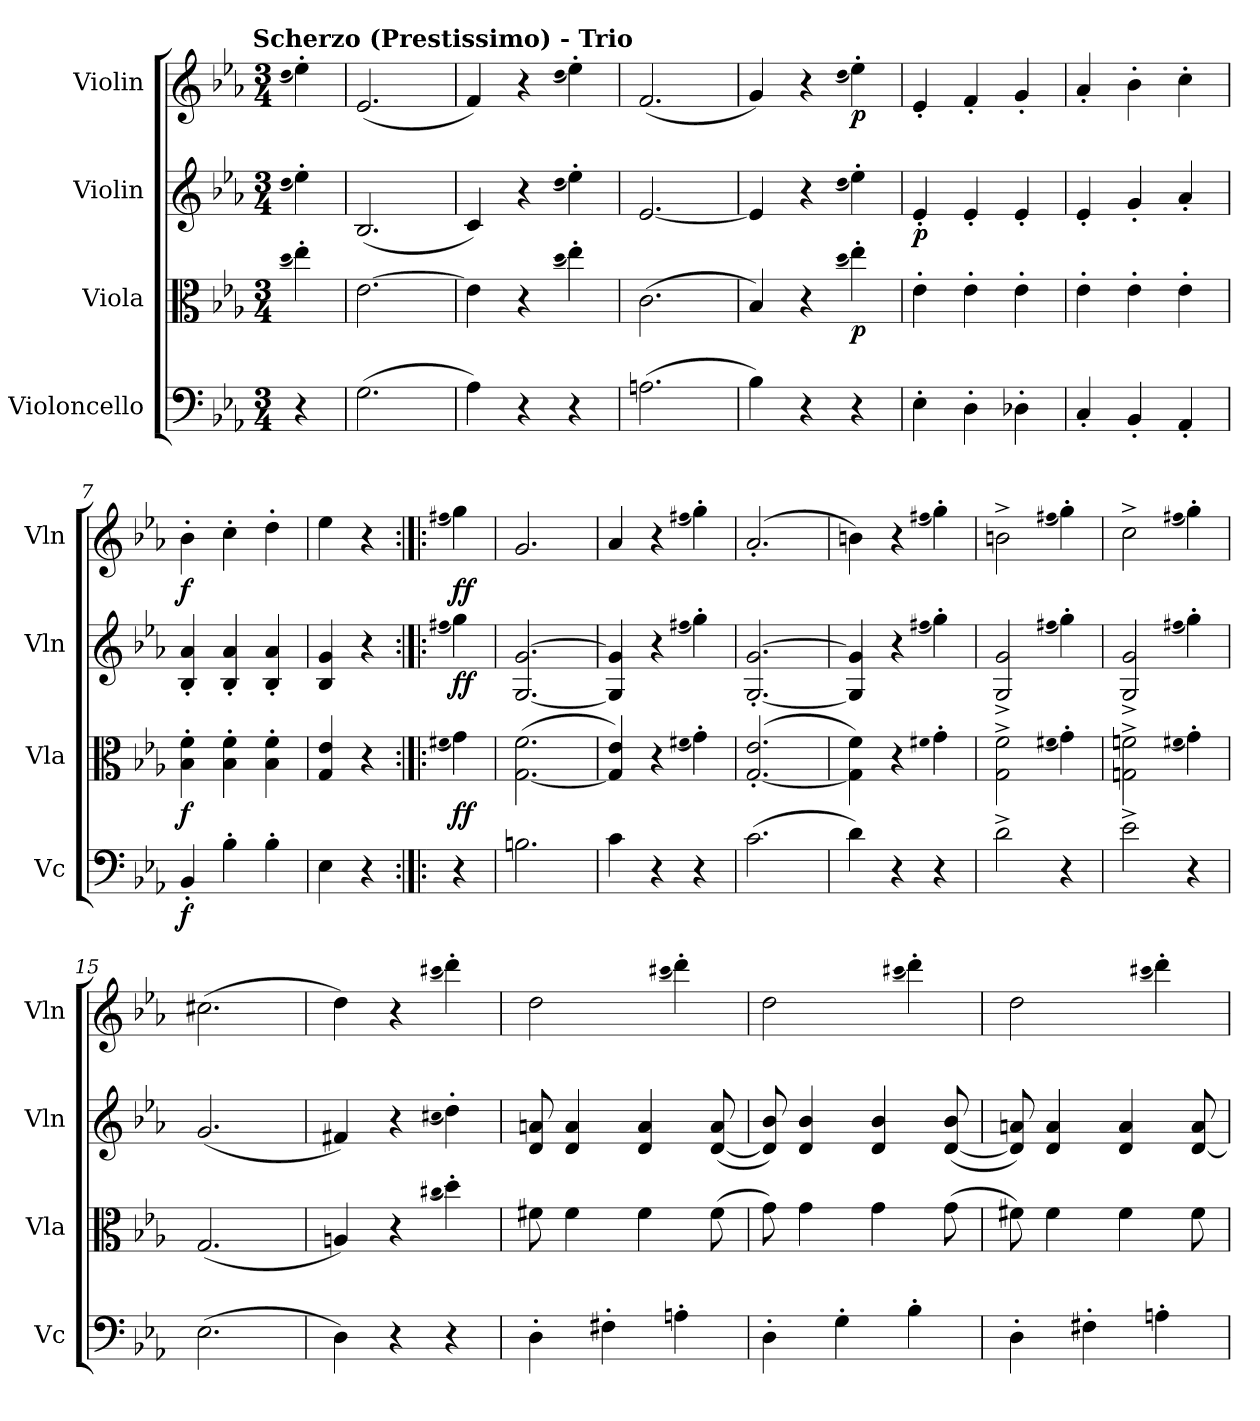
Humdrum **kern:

**kern	**dynam	**kern	**dynam	**kern	**dynam	**kern	**dynam
*part4	*part4	*part3	*part3	*part2	*part2	*part1	*part1
*staff4	*staff4	*staff3	*staff3	*staff2	*staff2	*staff1	*staff1
*I"Violoncello	*	*I"Viola	*	*I"Violin	*	*I"Violin	*
*I'Vc	*	*I'Vla	*	*I'Vln	*	*I'Vln	*
*clefF4	*	*clefC3	*	*clefG2	*	*clefG2	*
*k[b-e-a-]	*	*k[b-e-a-]	*	*k[b-e-a-]	*	*k[b-e-a-]	*
!!LO:TX:omd:t=Scherzo (Prestissimo) - Trio
*M3/4	*	*M3/4	*	*M3/4	*	*M3/4	*
*MM216	*	*MM216	*	*MM216	*	*MM216	*
=	=	=	=	=	=	=	=
.	.	(qdd	.	(qdd	.	(qdd	.
4r	.	4ee-'\)	.	4ee-'\)	.	4ee-'\)	.
=1	=1	=1	=1	=1	=1	=1	=1
(2.G\	.	[2.e-\	.	(2.B-/	.	(2.e-/	.
=2	=2	=2	=2	=2	=2	=2	=2
4A-\)	.	4e-\]	.	4c/)	.	4f/)	.
4r	.	4r	.	4r	.	4r	.
.	.	(qdd	.	(qdd	.	(qdd	.
4r	.	4ee-'\)	.	4ee-'\)	.	4ee-'\)	.
=3	=3	=3	=3	=3	=3	=3	=3
(2.An\	.	(2.c\	.	[2.e-/	.	(2.f/	.
=4	=4	=4	=4	=4	=4	=4	=4
4B-\)	.	4B-/)	.	4e-/]	.	4g/)	.
4r	.	4r	.	4r	.	4r	.
.	.	(qdd	.	(qdd	.	(qdd	.
4r	.	4ee-'\)	p	4ee-'\)	.	4ee-'\)	p
=5	=5	=5	=5	=5	=5	=5	=5
4E-'\	.	4e-'\	.	4e-'/	p	4e-'/	.
4D'\	.	4e-'\	.	4e-'/	.	4f'/	.
4D-X'\	.	4e-'\	.	4e-'/	.	4g'/	.
=6	=6	=6	=6	=6	=6	=6	=6
4C'/	.	4e-'\	.	4e-'/	.	4a-'/	.
4BB-'/	.	4e-'\	.	4g'/	.	4b-'\	.
4AA-'/	.	4e-'\	.	4a-'/	.	4cc'\	.
=7	=7	=7	=7	=7	=7	=7	=7
4BB-'/	f	4B-'\ 4f'\	f	4B-'/ 4a-'/	.	4b-'\	f
4B-'\	.	4B-'\ 4f'\	.	4B-'/ 4a-'/	.	4cc'\	.
4B-'\	.	4B-'\ 4f'\	.	4B-'/ 4a-'/	.	4dd'\	.
=8	=8	=8	=8	=8	=8	=8	=8
4E-\	.	4G/ 4e-/	.	4B-/ 4g/	.	4ee-\	.
4r	.	4r	.	4r	.	4r	.
=:|!|:	=:|!|:	=:|!|:	=:|!|:	=:|!|:	=:|!|:	=:|!|:	=:|!|:
.	.	(qf#X	.	(qff#X	.	(qff#X	.
4r	.	4g\)	ff	4gg\)	ff	4gg\)	ff
=9	=9	=9	=9	=9	=9	=9	=9
2.Bn\	.	([2.G\ 2.f\	.	[2.G/ [2.g/	.	2.g/	.
=10	=10	=10	=10	=10	=10	=10	=10
4c\	.	4G]/ 4e-/)	.	4G]/ 4g]/	.	4a-/	.
4r	.	4r	.	4r	.	4r	.
.	.	(qf#X	.	(qff#X	.	(qff#X	.
4r	.	4g'\)	.	4gg'\)	.	4gg'\)	.
=11	=11	=11	=11	=11	=11	=11	=11
(2.c\	.	([2.G'/ 2.e-'/	.	[2.G'/ [2.g'/	.	(2.a-'/	.
=12	=12	=12	=12	=12	=12	=12	=12
4d\)	.	4G]\ 4f\)	.	4G]/ 4g]/	.	4bn\)	.
4r	.	4r	.	4r	.	4r	.
.	.	qf#X	.	(qff#X	.	(qff#X	.
4r	.	4g'\	.	4gg'\)	.	4gg'\)	.
=13	=13	=13	=13	=13	=13	=13	=13
2d^\	.	2G^\ 2f^\	.	2G^/ 2g^/	.	2bn^\	.
.	.	(qf#X	.	(qff#X	.	(qff#X	.
4r	.	4g'\)	.	4gg'\)	.	4gg'\)	.
=14	=14	=14	=14	=14	=14	=14	=14
2e-^\	.	2Gn^\ 2fn^\	.	2G^/ 2g^/	.	2cc^\	.
.	.	(qf#X	.	(qff#X	.	(qff#X	.
4r	.	4g'\)	.	4gg'\)	.	4gg'\)	.
=15	=15	=15	=15	=15	=15	=15	=15
(2.E-\	.	(2.G/	.	(2.g/	.	(2.cc#X\	.
=16	=16	=16	=16	=16	=16	=16	=16
4D\)	.	4An/)	.	4f#X/)	.	4dd\)	.
4r	.	4r	.	4r	.	4r	.
.	.	(qcc#X	.	(qcc#X	.	(qccc#X	.
4r	.	4dd'\)	.	4dd'\)	.	4ddd'\)	.
=17	=17	=17	=17	=17	=17	=17	=17
4D'\	.	8f#X\	.	8d/ 8an/	.	2dd\	.
.	.	4f#\	.	4d/ 4a/	.	.	.
4F#X'\	.	.	.	.	.	.	.
.	.	4f#\	.	4d/ 4a/	.	.	.
.	.	.	.	.	.	(qccc#X	.
4An'\	.	.	.	.	.	4ddd'\)	.
.	.	(8f#\	.	([8d/ 8a/	.	.	.
=18	=18	=18	=18	=18	=18	=18	=18
4D'\	.	8g\)	.	8d]/ 8b-/)	.	2dd\	.
.	.	4g\	.	4d/ 4b-/	.	.	.
4G'\	.	.	.	.	.	.	.
.	.	4g\	.	4d/ 4b-/	.	.	.
.	.	.	.	.	.	(qccc#X	.
4B-'\	.	.	.	.	.	4ddd'\)	.
.	.	(8g\	.	([8d/ 8b-/	.	.	.
=19	=19	=19	=19	=19	=19	=19	=19
4D'\	.	8f#X\)	.	8d]/ 8an/)	.	2dd\	.
.	.	4f#\	.	4d/ 4a/	.	.	.
4F#X'\	.	.	.	.	.	.	.
.	.	4f#\	.	4d/ 4a/	.	.	.
.	.	.	.	.	.	(qccc#X	.
4An'\	.	.	.	.	.	4ddd'\)	.
.	.	8f#\	.	[8d/ 8a/	.	.	.
=	=	=	=	=	=	=	=
*-	*-	*-	*-	*-	*-	*-	*-
